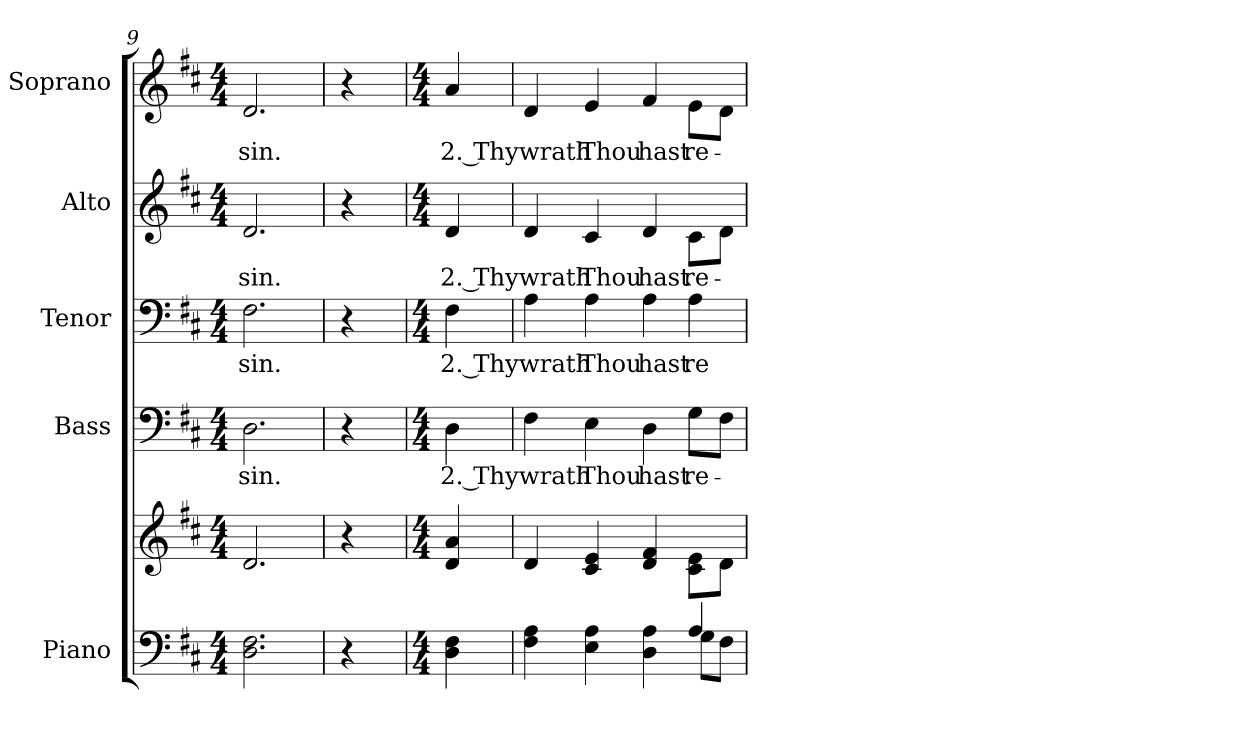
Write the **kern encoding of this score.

**kern	**kern	**kern	**text	**kern	**text	**kern	**text	**kern	**text
*part5	*part5	*part4	*part4	*part3	*part3	*part2	*part2	*part1	*part1
*staff6	*staff5	*staff4	*staff4	*staff3	*staff3	*staff2	*staff2	*staff1	*staff1
*I"Piano	*	*I"Bass	*	*I"Tenor	*	*I"Alto	*	*I"Soprano	*
*I'Pno.	*	*I'B.	*	*I'T.	*	*I'A.	*	*I'S.	*
*clefF4	*clefG2	*clefF4	*	*clefF4	*	*clefG2	*	*clefG2	*
*k[f#c#]	*k[f#c#]	*k[f#c#]	*	*k[f#c#]	*	*k[f#c#]	*	*k[f#c#]	*
*D:	*D:	*D:	*	*D:	*	*D:	*	*D:	*
*M4/4	*M4/4	*M4/4	*	*M4/4	*	*M4/4	*	*M4/4	*
=9	=9	=9	=9	=9	=9	=9	=9	=9	=9
!	!	!	!LO:LY:b:color=#000000	!	!	!	!	!	!
!	!	!	!	!	!LO:LY:b:color=#000000	!	!	!	!
!	!	!	!	!	!	!	!LO:LY:b:color=#000000	!	!
!	!	!	!	!	!	!	!	!	!LO:LY:b:color=#000000
2.Di\ 2.F#i	2.di/	2.Di\	sin.	2.F#i\	sin.	2.di/	sin.	2.di/	sin.
!!LO:PB:g=z
=10	=10	=10	=10	=10	=10	=10	=10	=10	=10
4r	4r	4r	.	4r	.	4r	.	4r	.
=11	=11	=11	=11	=11	=11	=11	=11	=11	=11
*M4/4	*M4/4	*M4/4	*	*M4/4	*	*M4/4	*	*M4/4	*
!	!	!	!LO:LY:b:color=#000000	!	!	!	!	!	!
!	!	!	!	!	!LO:LY:b:color=#000000	!	!	!	!
!	!	!	!	!	!	!	!LO:LY:b:color=#000000	!	!
!	!	!	!	!	!	!	!	!	!LO:LY:b:color=#000000
4Di\ 4F#i	4di/ 4ai	4Di\	2. Thy	4F#i\	2. Thy	4di/	2. Thy	4ai/	2. Thy
=12	=12	=12	=12	=12	=12	=12	=12	=12	=12
*^	*	*	*	*	*	*	*	*	*
!	!	!	!	!LO:LY:b:color=#000000	!	!	!	!	!	!
!	!	!	!	!	!	!LO:LY:b:color=#000000	!	!	!	!
!	!	!	!	!	!	!	!	!LO:LY:b:color=#000000	!	!
!	!	!	!	!	!	!	!	!	!	!LO:LY:b:color=#000000
4F#i\ 4Ai	2ryy	4di/	4F#i\	wrath	4Ai\	wrath	4di/	wrath	4di/	wrath
!	!	!	!	!LO:LY:b:color=#000000	!	!	!	!	!	!
!	!	!	!	!	!	!LO:LY:b:color=#000000	!	!	!	!
!	!	!	!	!	!	!	!	!LO:LY:b:color=#000000	!	!
!	!	!	!	!	!	!	!	!	!	!LO:LY:b:color=#000000
4Ei\ 4Ai	.	4c#i/ 4ei	4Ei\	Thou	4Ai\	Thou	4c#i/	Thou	4ei/	Thou
!	!	!	!	!LO:LY:b:color=#000000	!	!	!	!	!	!
!	!	!	!	!	!	!LO:LY:b:color=#000000	!	!	!	!
!	!	!	!	!	!	!	!	!LO:LY:b:color=#000000	!	!
!	!	!	!	!	!	!	!	!	!	!LO:LY:b:color=#000000
4Di\ 4Ai	4ryy	4di/ 4f#i	4Di\	hast	4Ai\	hast	4di/	hast	4f#i/	hast
!	!	!	!	!LO:LY:b:color=#000000	!	!	!	!	!	!
!	!	!	!	!	!	!LO:LY:b:color=#000000	!	!	!	!
!	!	!	!	!	!	!	!	!LO:LY:b:color=#000000	!	!
!	!	!	!	!	!	!	!	!	!	!LO:LY:b:color=#000000
4Ai/	8Gi\L	8c#i\ 8eiL	8Gi\L	re-	4Ai\	re-	8c#i\L	re-	8ei\L	re-
.	8F#i\J	8di\J	8F#i\J	.	.	.	8di\J	.	8di\J	.
*v	*v	*	*	*	*	*	*	*	*	*
=	=	=	=	=	=	=	=	=	=
*-	*-	*-	*-	*-	*-	*-	*-	*-	*-
